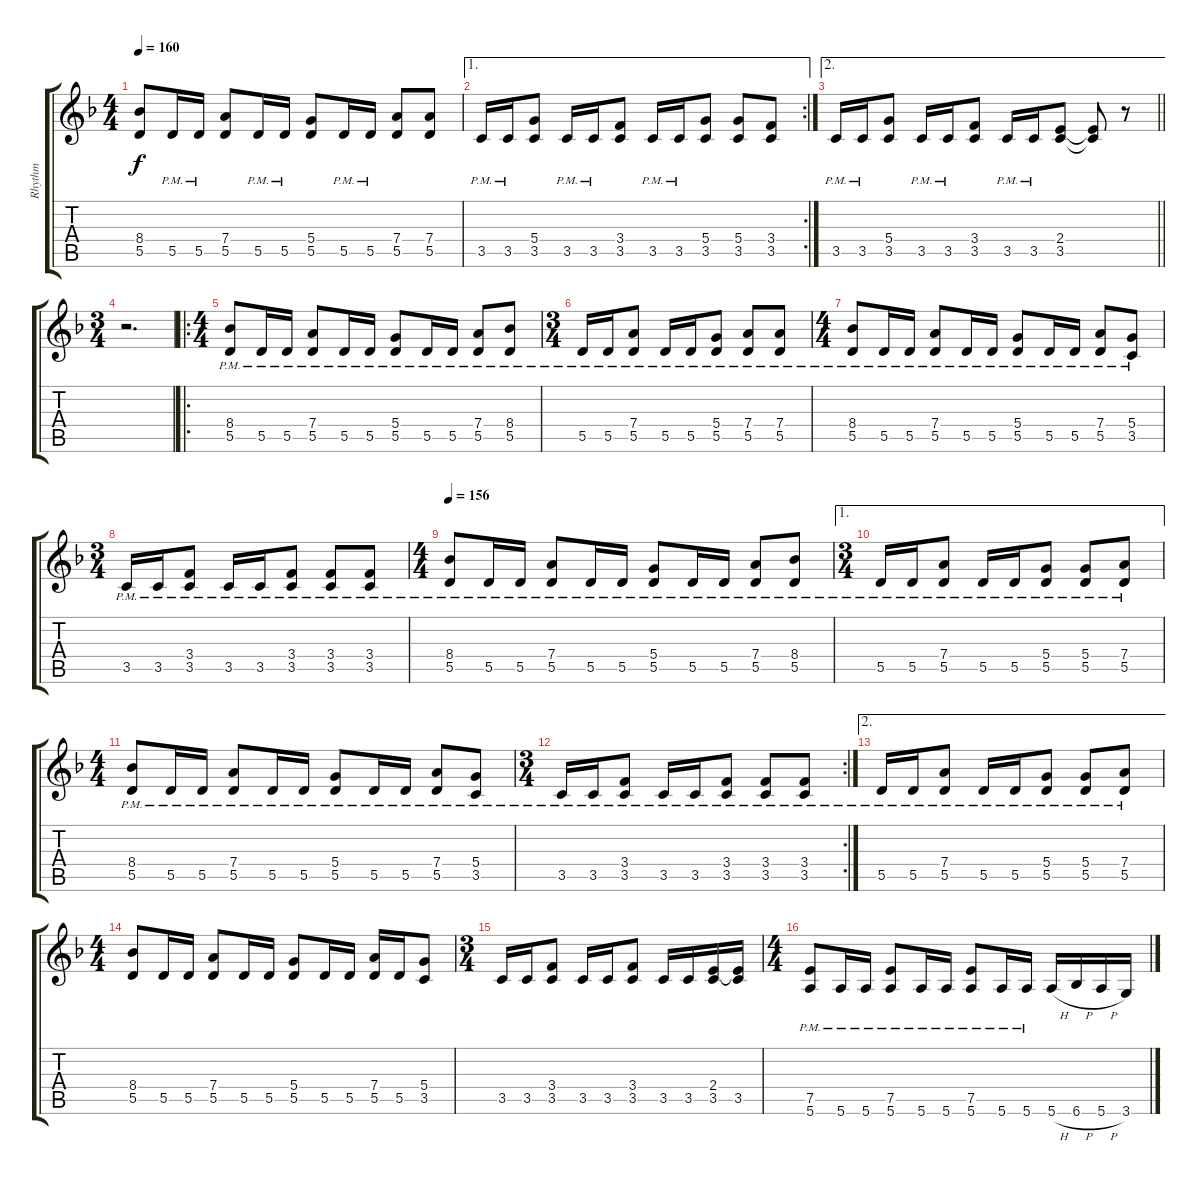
\track ("Rhythm" "Rhythm") {instrument overdrivenguitar}
\staff {score tabs}
\tuning (E4 B3 G3 D3 A2 E2) {hide}
\ts (4 4)
\tempo 160
\clef g2
\ks f
(8.4 5.5).8{dy f} 5.5{pm}.16 5.5{pm}.16 (7.4 5.5).8 5.5{pm}.16 5.5{pm}.16 (5.4 5.5).8 5.5{pm}.16 5.5{pm}.16 (7.4 5.5).8 (7.4 5.5).8 |
\ae 1
\rc 2
3.5{pm}.16 3.5{pm}.16 (5.4 3.5).8 3.5{pm}.16 3.5{pm}.16 (3.4 3.5).8 3.5{pm}.16 3.5{pm}.16 (5.4 3.5).8 (5.4 3.5).8 (3.4 3.5).8 |
\ae 2
\barLineRight lightlight
3.5{pm}.16 3.5{pm}.16 (5.4 3.5).8 3.5{pm}.16 3.5{pm}.16 (3.4 3.5).8 3.5{pm}.16 3.5{pm}.16 (2.4 3.5).8 (2.4{t} 3.5{t}).8 r.8 |
\ts (3 4)
r.2{d} |
\ro
\ts (4 4)
(8.4{pm} 5.5{pm}).8 5.5{pm}.16 5.5{pm}.16 (7.4{pm} 5.5{pm}).8 5.5{pm}.16 5.5{pm}.16 (5.4{pm} 5.5{pm}).8 5.5{pm}.16 5.5{pm}.16 (7.4{pm} 5.5{pm}).8 (8.4{pm} 5.5{pm}).8 |
\ts (3 4)
5.5{pm}.16 5.5{pm}.16 (7.4{pm} 5.5{pm}).8 5.5{pm}.16 5.5{pm}.16 (5.4{pm} 5.5{pm}).8 (7.4{pm} 5.5{pm}).8 (7.4{pm} 5.5{pm}).8 |
\ts (4 4)
(8.4{pm} 5.5{pm}).8 5.5{pm}.16 5.5{pm}.16 (7.4{pm} 5.5{pm}).8 5.5{pm}.16 5.5{pm}.16 (5.4{pm} 5.5{pm}).8 5.5{pm}.16 5.5{pm}.16 (7.4{pm} 5.5{pm}).8 (5.4{pm} 3.5{pm}).8 |
\ts (3 4)
3.5{pm}.16 3.5{pm}.16 (3.4{pm} 3.5{pm}).8 3.5{pm}.16 3.5{pm}.16 (3.4{pm} 3.5{pm}).8 (3.4{pm} 3.5{pm}).8 (3.4{pm} 3.5{pm}).8 |
\ts (4 4)
\tempo 156
(8.4{pm} 5.5{pm}).8 5.5{pm}.16 5.5{pm}.16 (7.4{pm} 5.5{pm}).8 5.5{pm}.16 5.5{pm}.16 (5.4{pm} 5.5{pm}).8 5.5{pm}.16 5.5{pm}.16 (7.4{pm} 5.5{pm}).8 (8.4{pm} 5.5{pm}).8 |
\ae 1
\ts (3 4)
5.5{pm}.16 5.5{pm}.16 (7.4{pm} 5.5{pm}).8 5.5{pm}.16 5.5{pm}.16 (5.4{pm} 5.5{pm}).8 (5.4{pm} 5.5{pm}).8 (7.4{pm} 5.5{pm}).8 |
\ts (4 4)
(8.4{pm} 5.5{pm}).8 5.5{pm}.16 5.5{pm}.16 (7.4{pm} 5.5{pm}).8 5.5{pm}.16 5.5{pm}.16 (5.4{pm} 5.5{pm}).8 5.5{pm}.16 5.5{pm}.16 (7.4{pm} 5.5{pm}).8 (5.4{pm} 3.5{pm}).8 |
\rc 2
\ts (3 4)
3.5{pm}.16 3.5{pm}.16 (3.4{pm} 3.5{pm}).8 3.5{pm}.16 3.5{pm}.16 (3.4{pm} 3.5{pm}).8 (3.4{pm} 3.5{pm}).8 (3.4{pm} 3.5{pm}).8 |
\ae 2
5.5{pm}.16 5.5{pm}.16 (7.4{pm} 5.5{pm}).8 5.5{pm}.16 5.5{pm}.16 (5.4{pm} 5.5{pm}).8 (5.4{pm} 5.5{pm}).8 (7.4{pm} 5.5{pm}).8 |
\ts (4 4)
(8.4 5.5).8 5.5.16 5.5.16 (7.4 5.5).8 5.5.16 5.5.16 (5.4 5.5).8 5.5.16 5.5.16 (7.4 5.5).16 5.5.16 (5.4 3.5).8 |
\ts (3 4)
3.5.16 3.5.16 (3.4 3.5).8 3.5.16 3.5.16 (3.4 3.5).8 3.5.16 3.5.16 (2.4 3.5).16 (2.4{t} 3.5).16 |
\ts (4 4)
(7.5{pm} 5.6{pm}).8 5.6{pm}.16 5.6{pm}.16 (7.5{pm} 5.6{pm}).8 5.6{pm}.16 5.6{pm}.16 (7.5{pm} 5.6{pm}).8 5.6{pm}.16 5.6{pm}.16 5.6{h}.16 6.6{h}.16 5.6{h}.16 3.6.16
